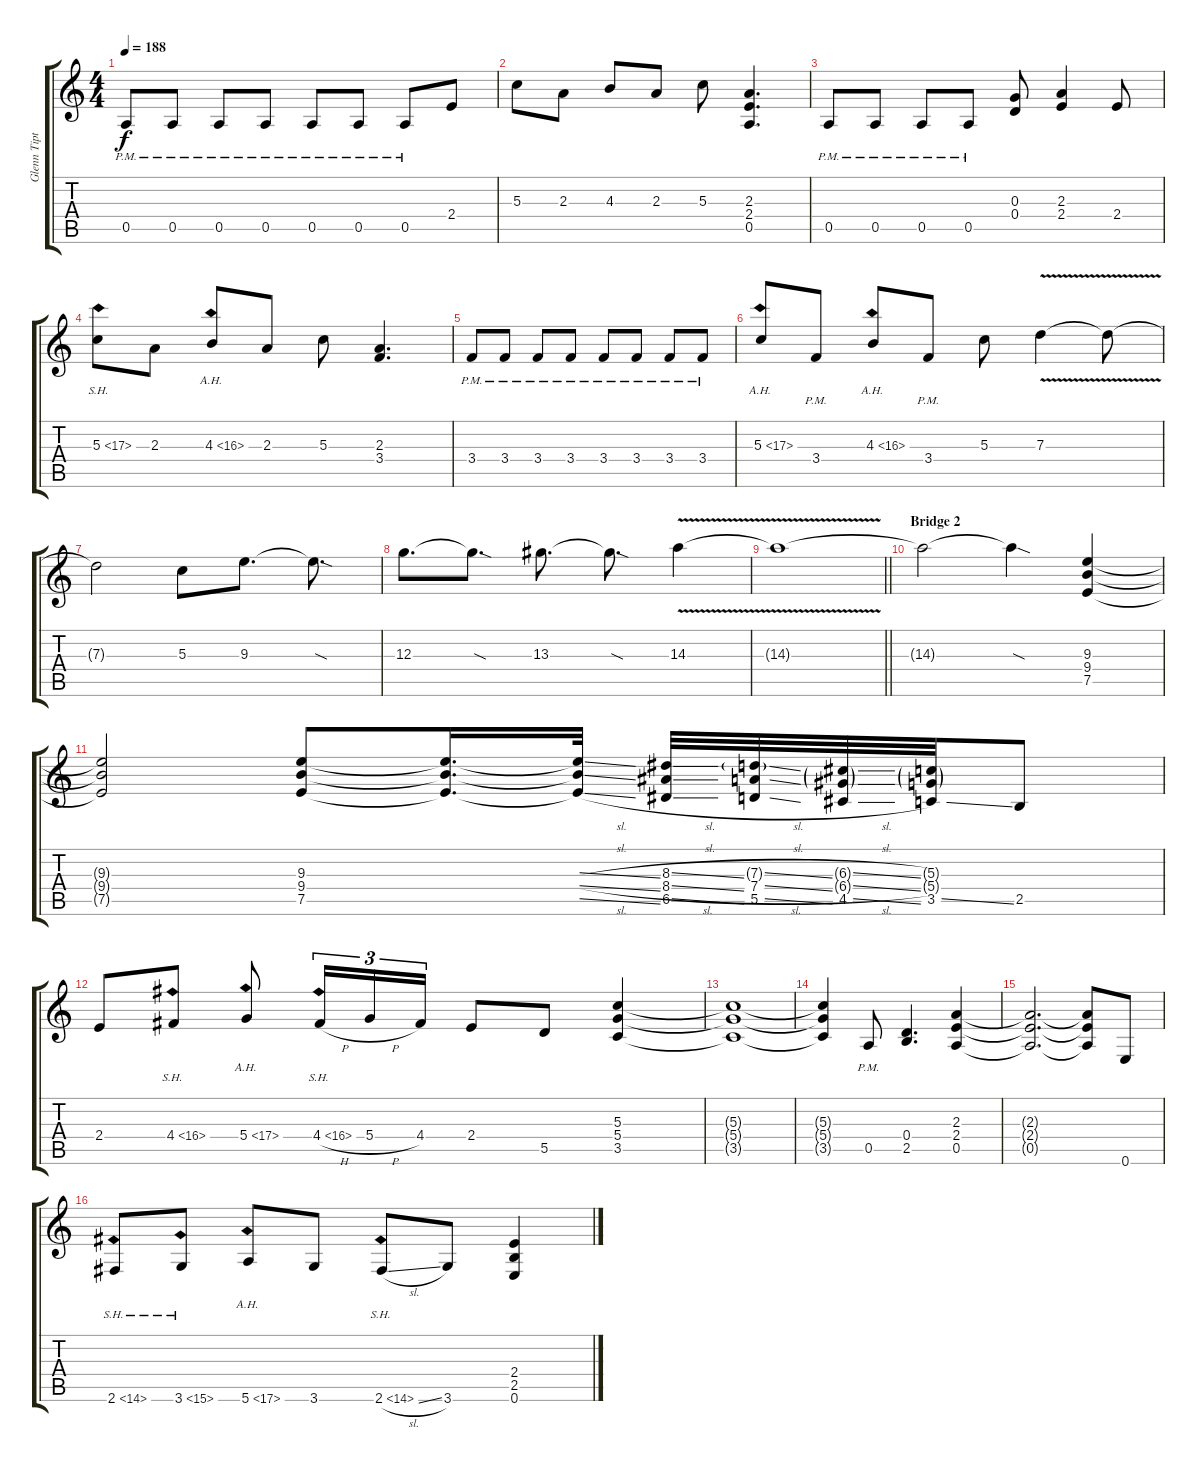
\track ("Glenn Tipton" "Glenn Tipt") {instrument distortionguitar}
\staff {score tabs}
\tuning (E4 B3 G3 D3 A2 E2) {hide}
\ts (4 4)
\tempo 188
\clef g2
\ks c
0.5{pm}.8{dy f} 0.5{pm}.8 0.5{pm}.8 0.5{pm}.8 0.5{pm}.8 0.5{pm}.8 0.5{pm}.8 2.4.8 |
5.3.8 2.3.8 4.3.8 2.3.8 5.3.8 (2.3 2.4 0.5).4{d} |
0.5{pm}.8 0.5{pm}.8 0.5{pm}.8 0.5{pm}.8 (0.3 0.4).8 (2.3 2.4).4 2.4.8 |
5.3{sh 12}.8 2.3.8 4.3{ah 12}.8 2.3.8 5.3.8 (2.3 3.4).4{d} |
3.4{pm}.8 3.4{pm}.8 3.4{pm}.8 3.4{pm}.8 3.4{pm}.8 3.4{pm}.8 3.4{pm}.8 3.4{pm}.8 |
5.3{ah 12}.8 3.4{pm}.8 4.3{ah 12}.8 3.4{pm}.8 5.3.8 7.3{v}.4 7.3{t}.8 |
7.3{t}.2 5.3.8 9.3.8{d} 9.3{sod t}.8{d} |
12.3.8{d} 12.3{sod t}.8{d} 13.3.8{d} 13.3{sod t}.8{d} 14.3{v}.4 |
\barLineRight lightlight
14.3{t}.1 |
\section ("" "Bridge 2")
14.3{t}.2 14.3{sod t}.4 (9.3 9.4 7.5).4 |
(9.3{t} 9.4{t} 7.5{t}).2 (9.3 9.4 7.5).8 (9.3{t} 9.4{t} 7.5{t}).16{d} (9.3{sl t} 9.4{sl t} 7.5{sl t}).32 (8.3{sl} 8.4{sl} 6.5{sl}).32 (7.3{sl g} 7.4{sl} 5.5{sl}).32 (6.3{sl g} 6.4{sl g} 4.5{sl}).32 (5.3{g} 5.4{g} 3.5{ss}).32 2.5.8 |
2.4.8 4.4{sh 12}.8 5.4{ah 12}.8 4.4{sh 12 h}.16{tu (3 2)} 5.4{h}.16{tu (3 2)} 4.4.16{tu (3 2)} 2.4.8 5.5.8 (5.3 5.4 3.5).4 |
(5.3{t} 5.4{t} 3.5{t}).1 |
(5.3{t} 5.4{t} 3.5{t}).4 0.5{pm}.8 (0.4 2.5).4{d} (2.3 2.4 0.5).4 |
(2.3{t} 2.4{t} 0.5{t}).2{d} (2.3{t} 2.4{t} 0.5{t}).8 0.6.8 |
2.6{sh 12}.8 3.6{sh 12}.8 5.6{ah 12}.8 3.6.8 2.6{sh 12 sl}.8 3.6.8 (2.4 2.5 0.6).4
